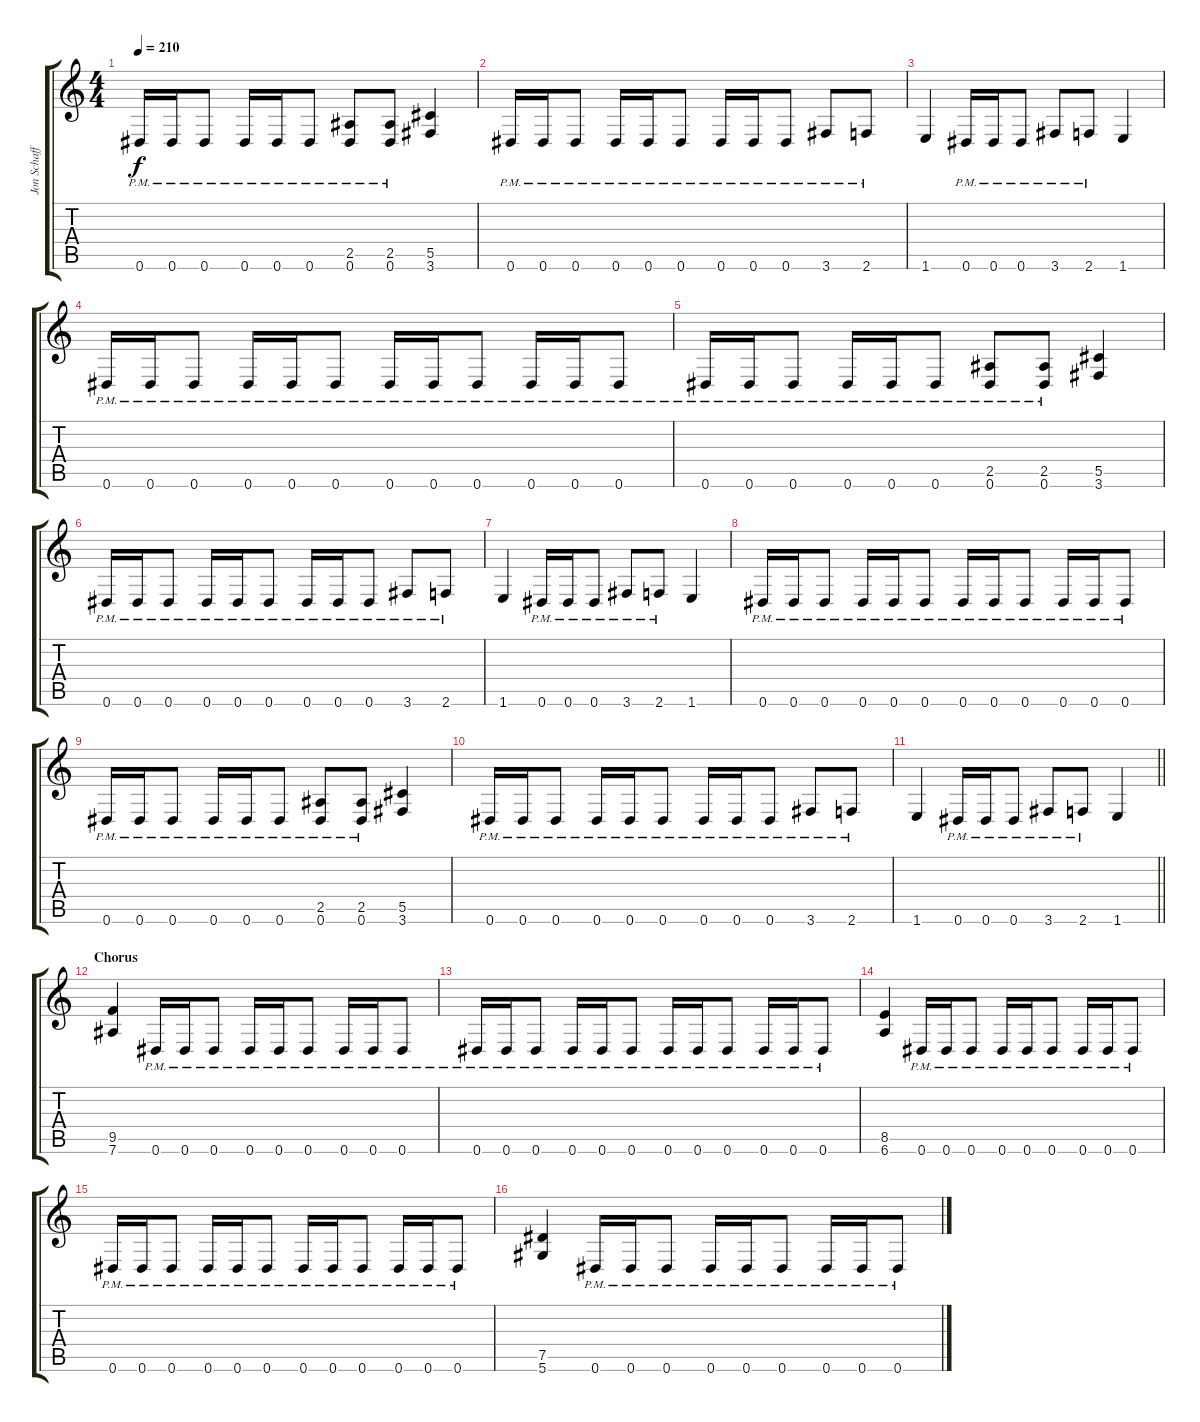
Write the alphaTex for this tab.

\track ("Jon Schaffer" "Jon Schaff") {instrument distortionguitar}
\staff {score tabs}
\tuning (Eb4 Bb3 Gb3 Db3 Ab2 Eb2) {hide}
\ts (4 4)
\tempo 210
\clef g2
\ks c
0.6{pm}.16{dy f} 0.6{pm}.16 0.6{pm}.8 0.6{pm}.16 0.6{pm}.16 0.6{pm}.8 (2.5{pm} 0.6{pm}).8 (2.5{pm} 0.6{pm}).8 (5.5 3.6).4 |
0.6{pm}.16 0.6{pm}.16 0.6{pm}.8 0.6{pm}.16 0.6{pm}.16 0.6{pm}.8 0.6{pm}.16 0.6{pm}.16 0.6{pm}.8 3.6{pm}.8 2.6{pm}.8 |
1.6.4 0.6{pm}.16 0.6{pm}.16 0.6{pm}.8 3.6{pm}.8 2.6{pm}.8 1.6.4 |
0.6{pm}.16 0.6{pm}.16 0.6{pm}.8 0.6{pm}.16 0.6{pm}.16 0.6{pm}.8 0.6{pm}.16 0.6{pm}.16 0.6{pm}.8 0.6{pm}.16 0.6{pm}.16 0.6{pm}.8 |
0.6{pm}.16 0.6{pm}.16 0.6{pm}.8 0.6{pm}.16 0.6{pm}.16 0.6{pm}.8 (2.5{pm} 0.6{pm}).8 (2.5{pm} 0.6{pm}).8 (5.5 3.6).4 |
0.6{pm}.16 0.6{pm}.16 0.6{pm}.8 0.6{pm}.16 0.6{pm}.16 0.6{pm}.8 0.6{pm}.16 0.6{pm}.16 0.6{pm}.8 3.6{pm}.8 2.6{pm}.8 |
1.6.4 0.6{pm}.16 0.6{pm}.16 0.6{pm}.8 3.6{pm}.8 2.6{pm}.8 1.6.4 |
0.6{pm}.16 0.6{pm}.16 0.6{pm}.8 0.6{pm}.16 0.6{pm}.16 0.6{pm}.8 0.6{pm}.16 0.6{pm}.16 0.6{pm}.8 0.6{pm}.16 0.6{pm}.16 0.6{pm}.8 |
0.6{pm}.16 0.6{pm}.16 0.6{pm}.8 0.6{pm}.16 0.6{pm}.16 0.6{pm}.8 (2.5{pm} 0.6{pm}).8 (2.5{pm} 0.6{pm}).8 (5.5 3.6).4 |
0.6{pm}.16 0.6{pm}.16 0.6{pm}.8 0.6{pm}.16 0.6{pm}.16 0.6{pm}.8 0.6{pm}.16 0.6{pm}.16 0.6{pm}.8 3.6{pm}.8 2.6{pm}.8 |
\barLineRight lightlight
1.6.4 0.6{pm}.16 0.6{pm}.16 0.6{pm}.8 3.6{pm}.8 2.6{pm}.8 1.6.4 |
\section ("" "Chorus")
(9.5 7.6).4 0.6{pm}.16 0.6{pm}.16 0.6{pm}.8 0.6{pm}.16 0.6{pm}.16 0.6{pm}.8 0.6{pm}.16 0.6{pm}.16 0.6{pm}.8 |
0.6{pm}.16 0.6{pm}.16 0.6{pm}.8 0.6{pm}.16 0.6{pm}.16 0.6{pm}.8 0.6{pm}.16 0.6{pm}.16 0.6{pm}.8 0.6{pm}.16 0.6{pm}.16 0.6{pm}.8 |
(8.5 6.6).4 0.6{pm}.16 0.6{pm}.16 0.6{pm}.8 0.6{pm}.16 0.6{pm}.16 0.6{pm}.8 0.6{pm}.16 0.6{pm}.16 0.6{pm}.8 |
0.6{pm}.16 0.6{pm}.16 0.6{pm}.8 0.6{pm}.16 0.6{pm}.16 0.6{pm}.8 0.6{pm}.16 0.6{pm}.16 0.6{pm}.8 0.6{pm}.16 0.6{pm}.16 0.6{pm}.8 |
(7.5 5.6).4 0.6{pm}.16 0.6{pm}.16 0.6{pm}.8 0.6{pm}.16 0.6{pm}.16 0.6{pm}.8 0.6{pm}.16 0.6{pm}.16 0.6{pm}.8
